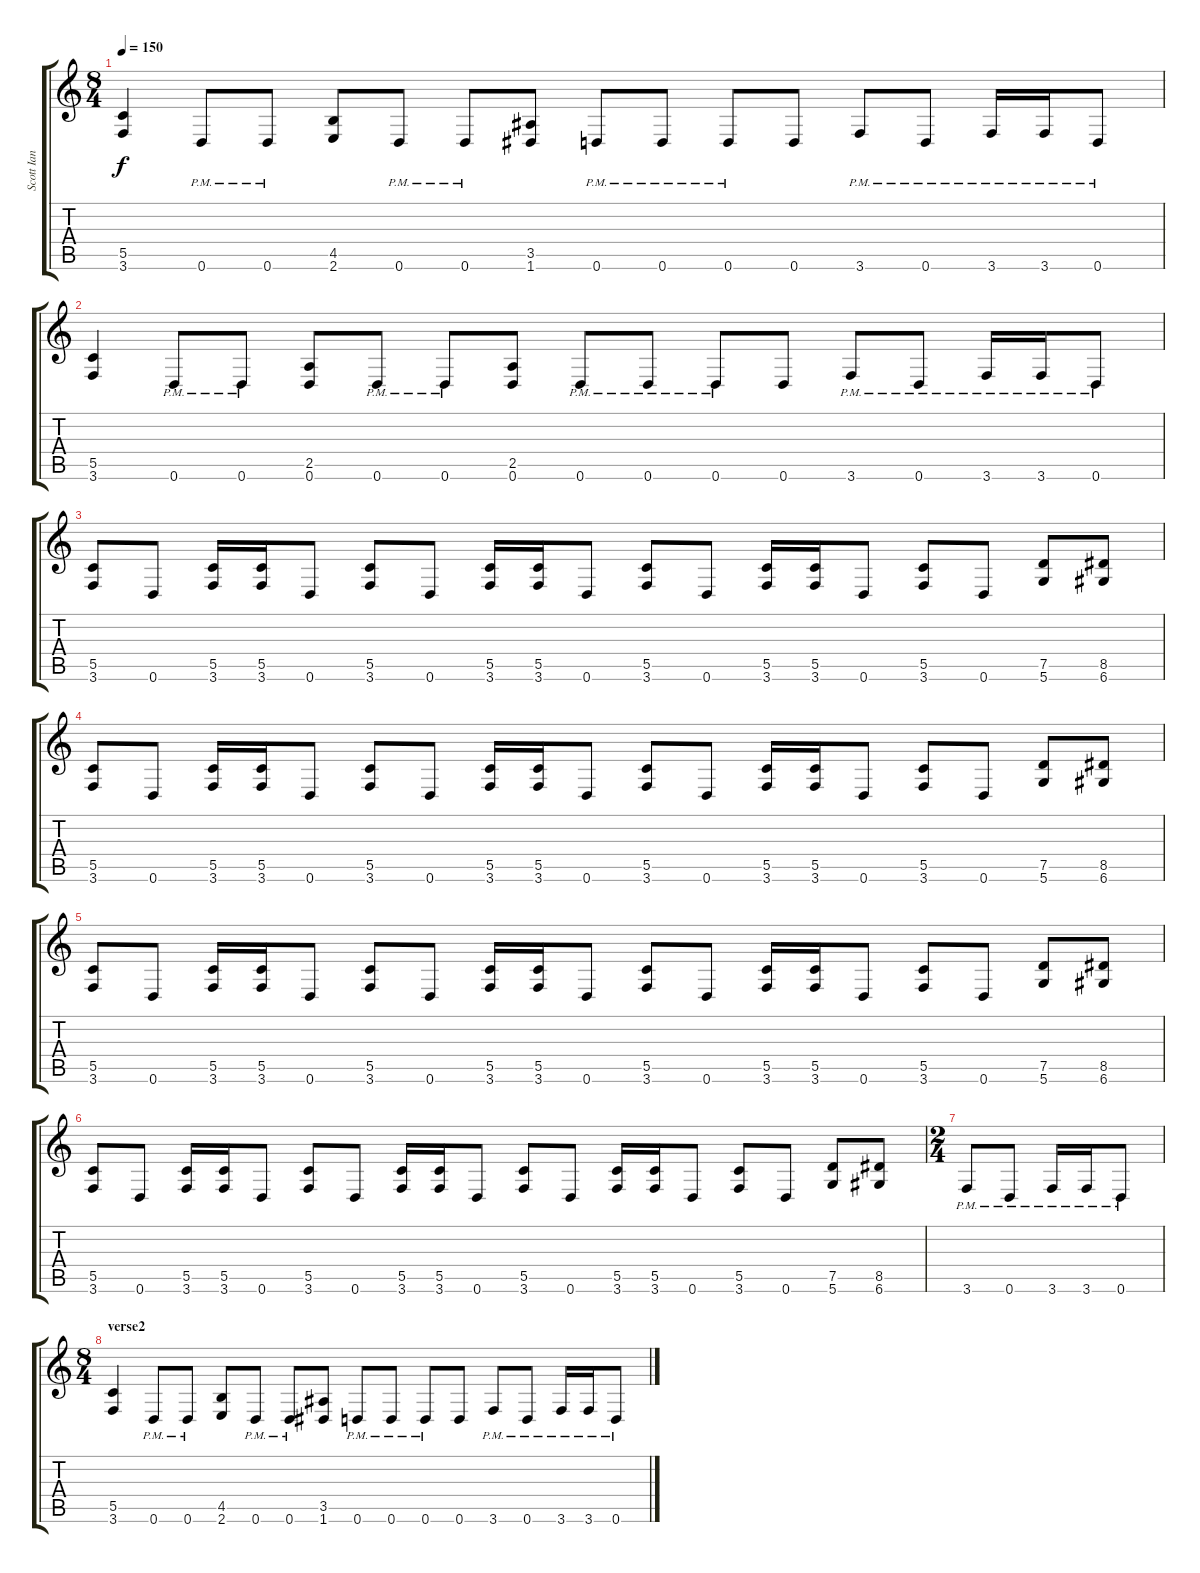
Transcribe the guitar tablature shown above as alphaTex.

\track ("Scott Ian" "Scott Ian") {instrument distortionguitar}
\staff {score tabs}
\tuning (D4 A3 F3 C3 G2 D2) {hide}
\ts (8 4)
\tempo 150
\clef g2
\ks c
(5.5 3.6).4{dy f} 0.6{pm}.8 0.6{pm}.8 (4.5 2.6).8 0.6{pm}.8 0.6{pm}.8 (3.5 1.6).8 0.6{pm}.8 0.6{pm}.8 0.6{pm}.8 0.6.8 3.6{pm}.8 0.6{pm}.8 3.6{pm}.16 3.6{pm}.16 0.6{pm}.8 |
(5.5 3.6).4 0.6{pm}.8 0.6{pm}.8 (2.5 0.6).8 0.6{pm}.8 0.6{pm}.8 (2.5 0.6).8 0.6{pm}.8 0.6{pm}.8 0.6{pm}.8 0.6.8 3.6{pm}.8 0.6{pm}.8 3.6{pm}.16 3.6{pm}.16 0.6{pm}.8 |
(5.5 3.6).8 0.6.8 (5.5 3.6).16 (5.5 3.6).16 0.6.8 (5.5 3.6).8 0.6.8 (5.5 3.6).16 (5.5 3.6).16 0.6.8 (5.5 3.6).8 0.6.8 (5.5 3.6).16 (5.5 3.6).16 0.6.8 (5.5 3.6).8 0.6.8 (7.5 5.6).8 (8.5 6.6).8 |
(5.5 3.6).8 0.6.8 (5.5 3.6).16 (5.5 3.6).16 0.6.8 (5.5 3.6).8 0.6.8 (5.5 3.6).16 (5.5 3.6).16 0.6.8 (5.5 3.6).8 0.6.8 (5.5 3.6).16 (5.5 3.6).16 0.6.8 (5.5 3.6).8 0.6.8 (7.5 5.6).8 (8.5 6.6).8 |
(5.5 3.6).8 0.6.8 (5.5 3.6).16 (5.5 3.6).16 0.6.8 (5.5 3.6).8 0.6.8 (5.5 3.6).16 (5.5 3.6).16 0.6.8 (5.5 3.6).8 0.6.8 (5.5 3.6).16 (5.5 3.6).16 0.6.8 (5.5 3.6).8 0.6.8 (7.5 5.6).8 (8.5 6.6).8 |
(5.5 3.6).8 0.6.8 (5.5 3.6).16 (5.5 3.6).16 0.6.8 (5.5 3.6).8 0.6.8 (5.5 3.6).16 (5.5 3.6).16 0.6.8 (5.5 3.6).8 0.6.8 (5.5 3.6).16 (5.5 3.6).16 0.6.8 (5.5 3.6).8 0.6.8 (7.5 5.6).8 (8.5 6.6).8 |
\ts (2 4)
3.6{pm}.8 0.6{pm}.8 3.6{pm}.16 3.6{pm}.16 0.6{pm}.8 |
\ts (8 4)
\section ("" "verse2")
(5.5 3.6).4 0.6{pm}.8 0.6{pm}.8 (4.5 2.6).8 0.6{pm}.8 0.6{pm}.8 (3.5 1.6).8 0.6{pm}.8 0.6{pm}.8 0.6{pm}.8 0.6.8 3.6{pm}.8 0.6{pm}.8 3.6{pm}.16 3.6{pm}.16 0.6{pm}.8
